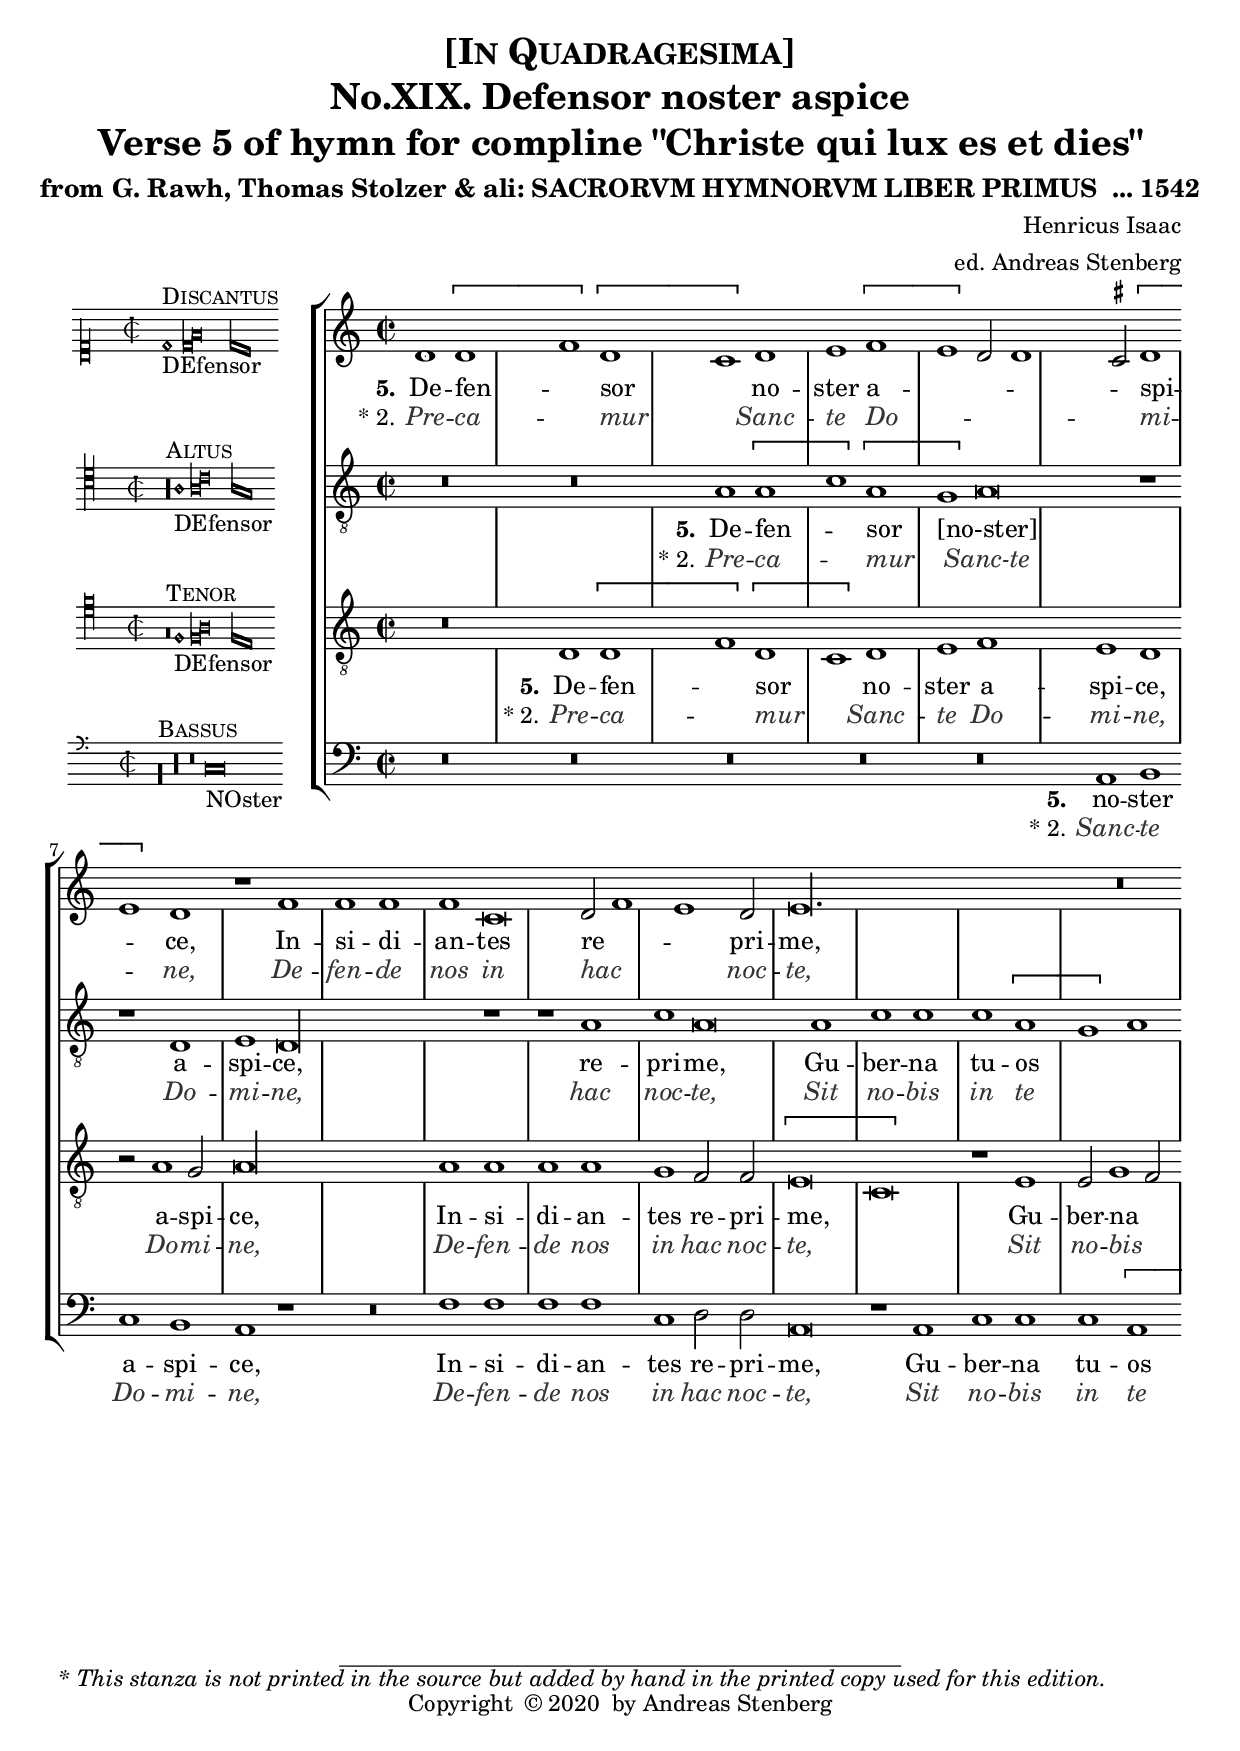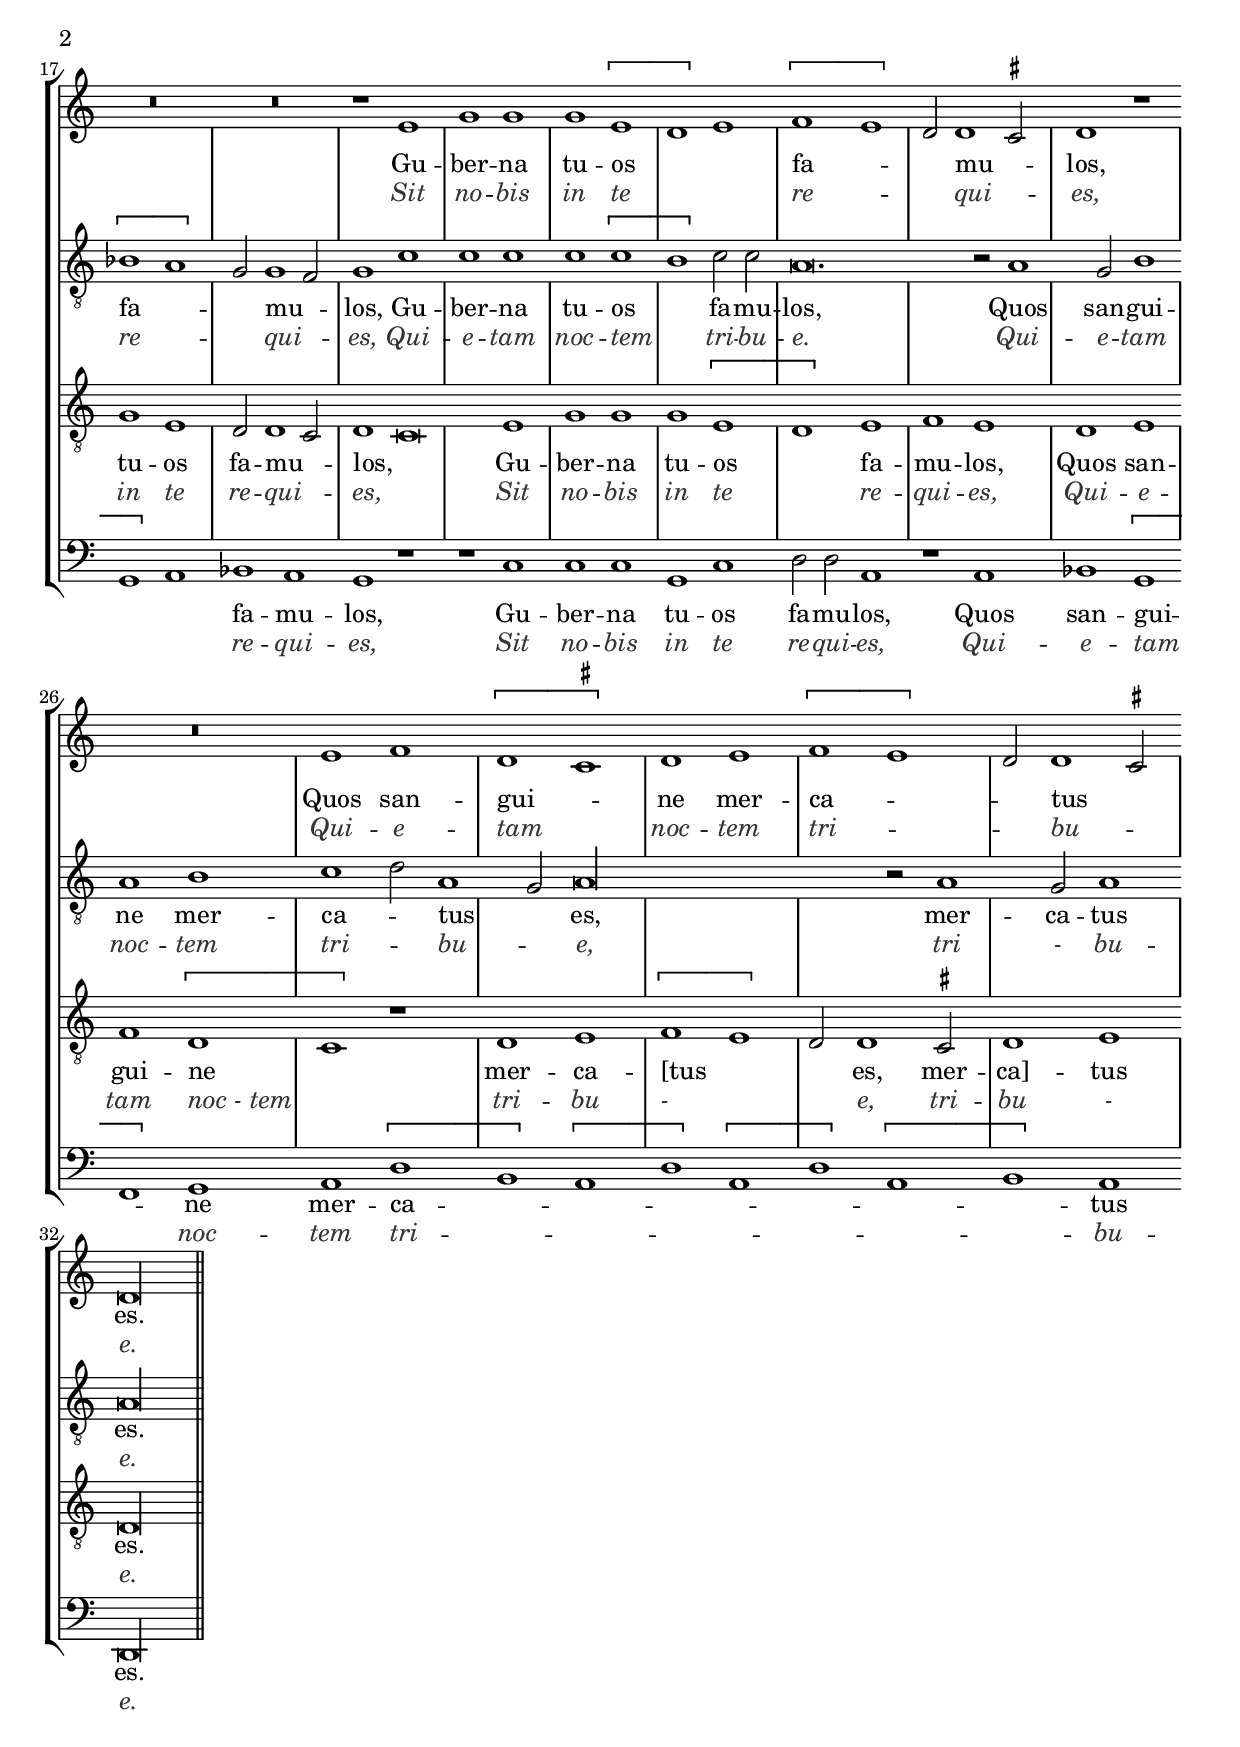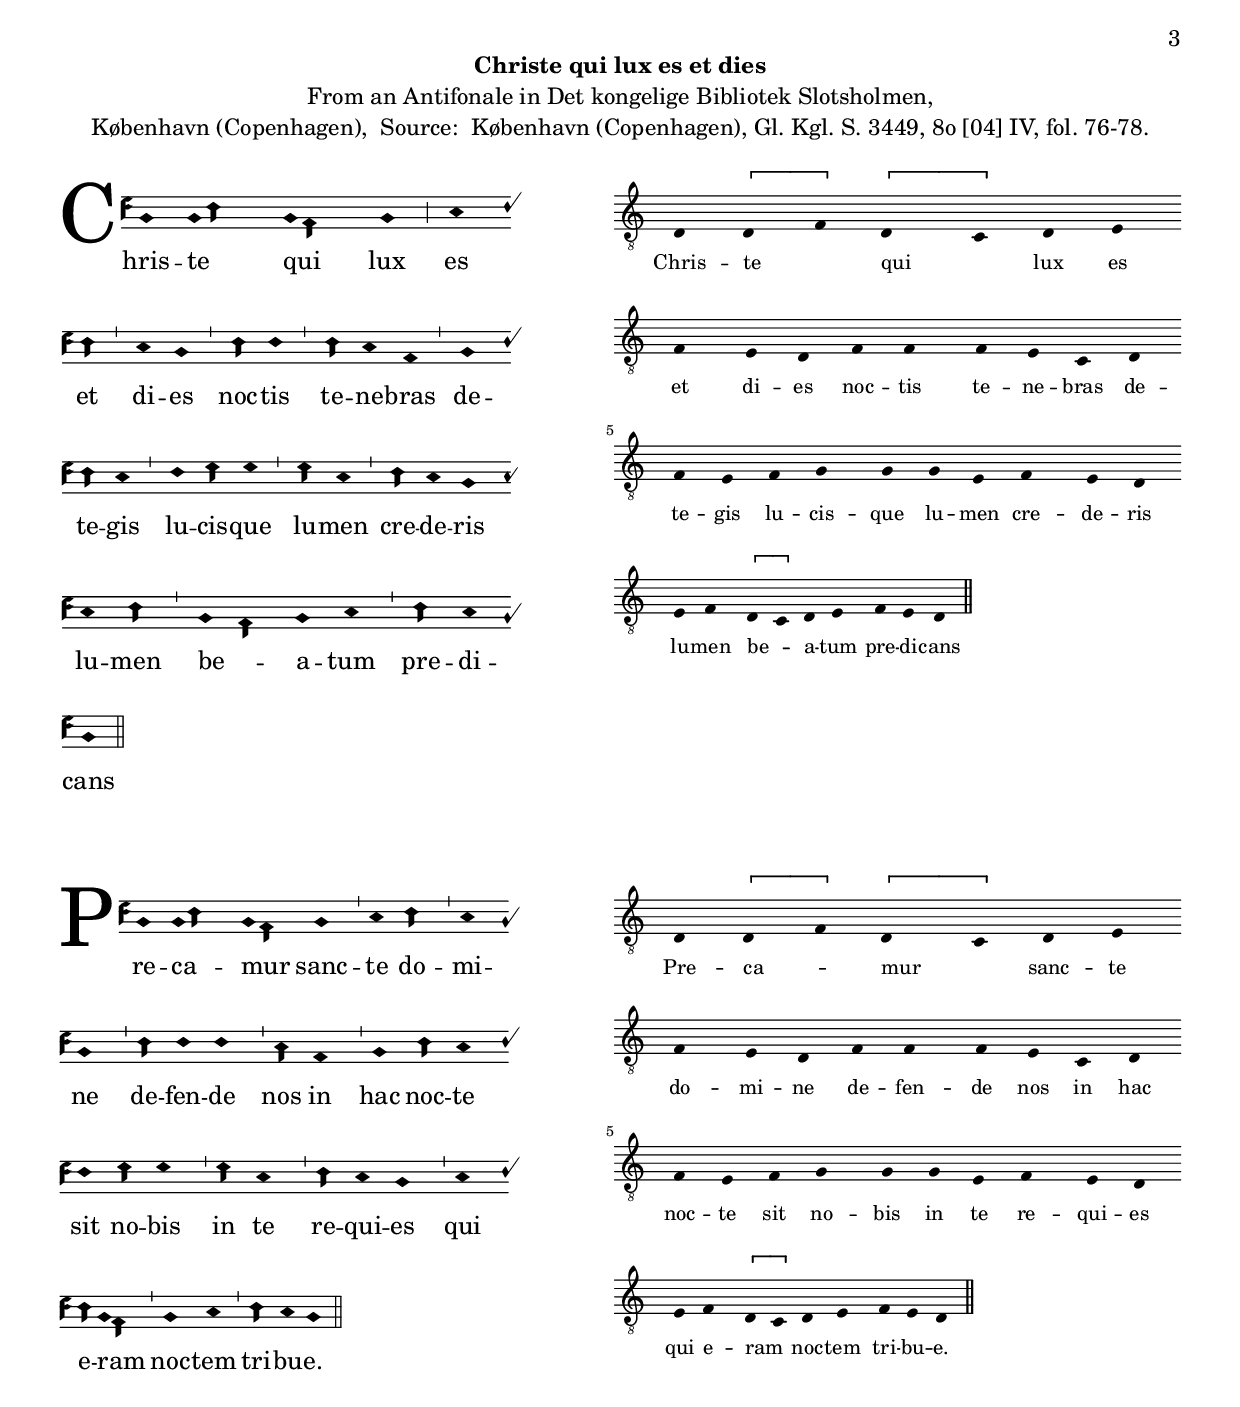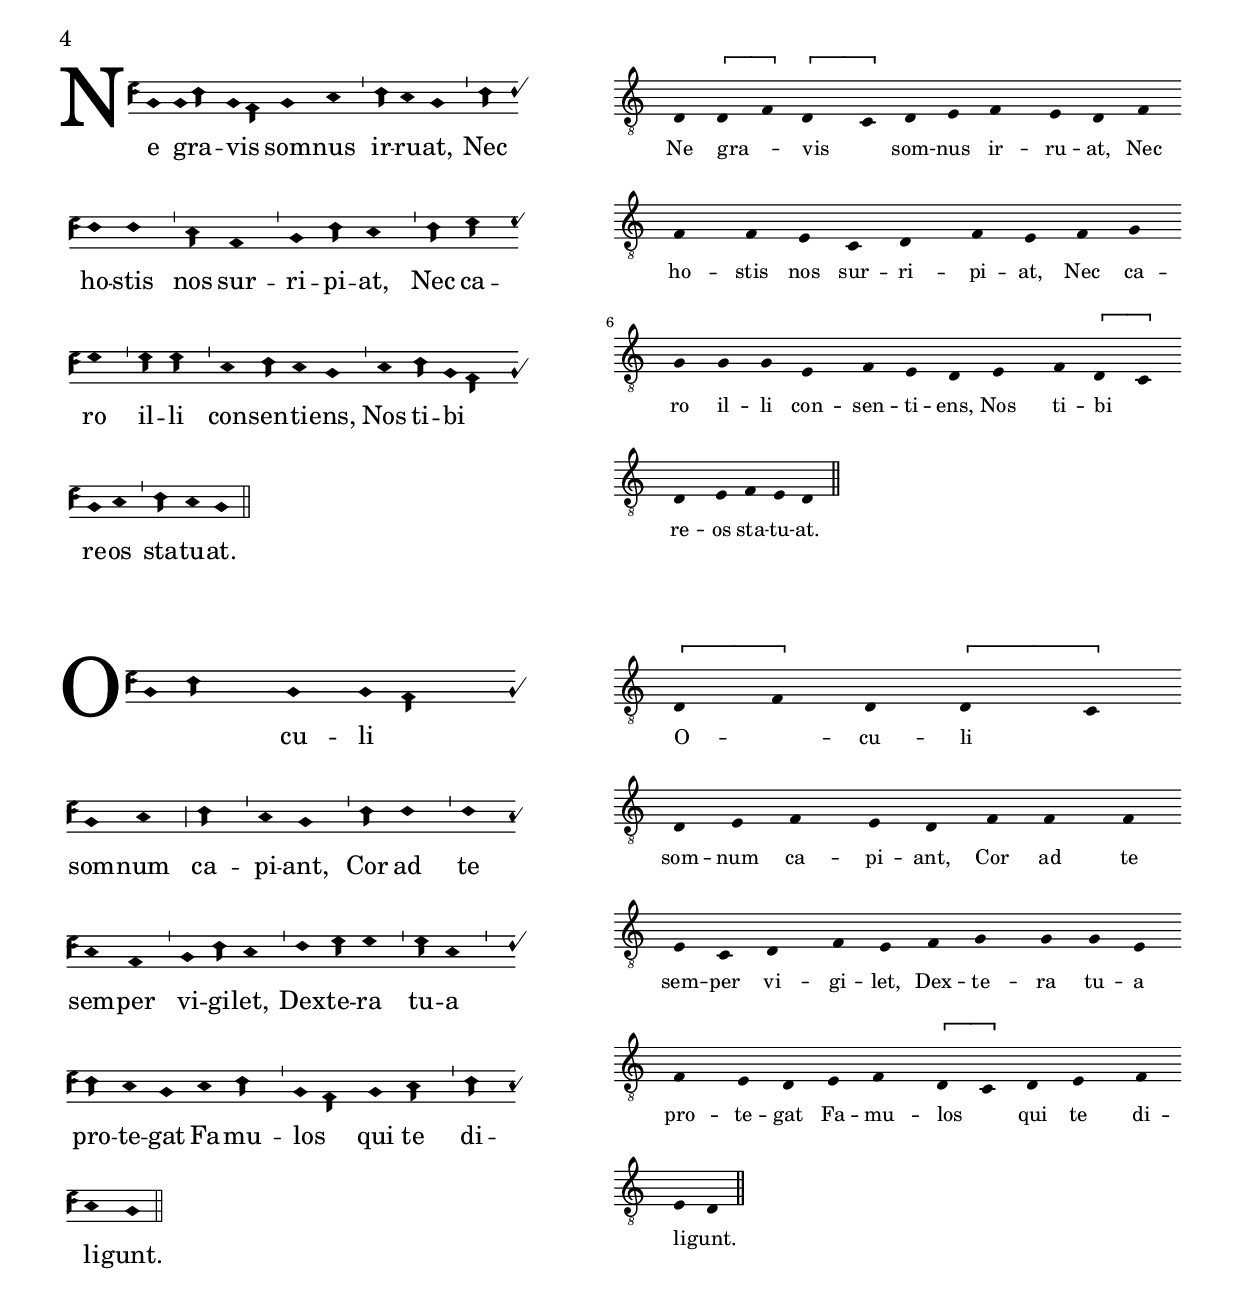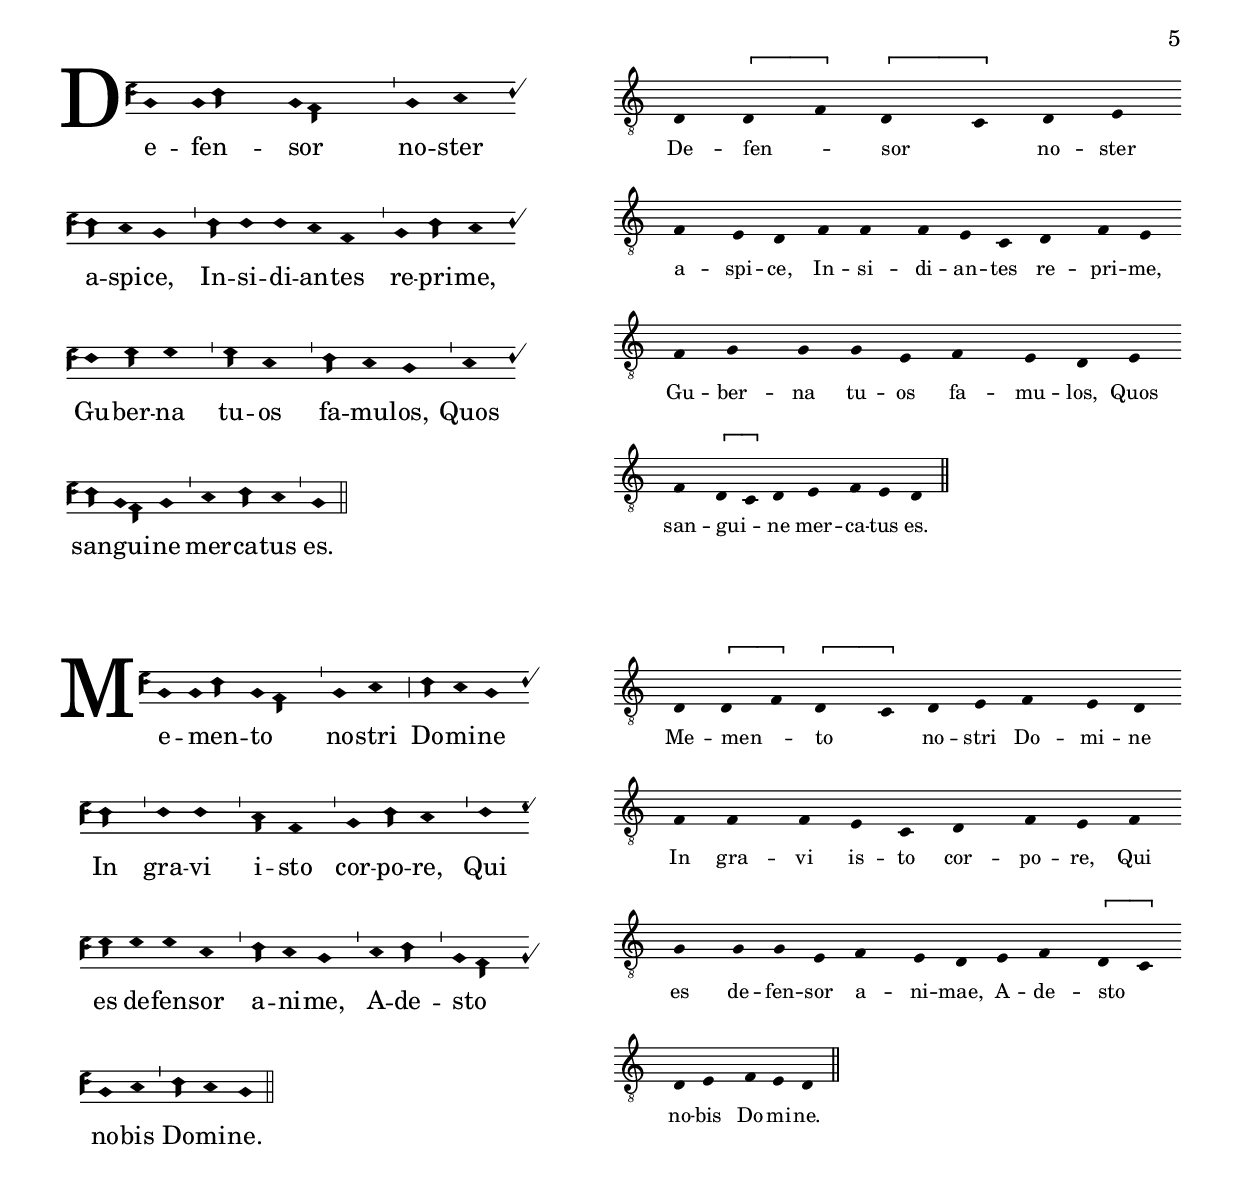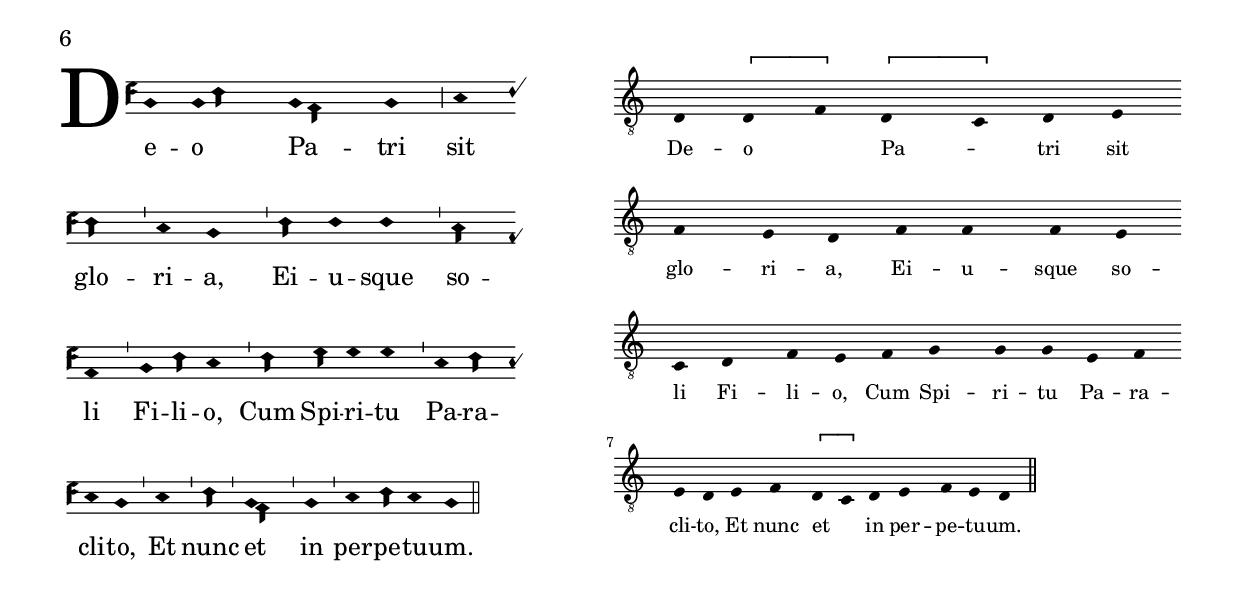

%%%%%%%%%%%%%%%%%%%%%%%%%%%%%%%%%%%%%%%%%%%%%%%%%%%%%%%%%%%%%%%%%%%
% This is a template based on the usual four part choir templater %
% where the voices have common lyrics at the the start but split  %
% to separate lyrics after a while.				  %
% This template is modyfied by AS from the one in the lilypond    %
% documentation.						  %
% This template is to be used for instance for fairly simple      %
% settings where the stanzas are set homophonicaly but twhere the %
% Chorus contains polyphony that require separate underlay for    %
% the different voices.						  %
%%%%%%%%%%%%%%%%%%%%%%%%%%%%%%%%%%%%%%%%%%%%%%%%%%%%%%%%%%%%%%%%%%%
\version "2.18.0"
\include "deutsch.ly"
#(append! supported-clefs '(("mensural-f3" . ("clefs.mensural.f" 0 0))))
#(append! supported-clefs '(("mensural-f1" . ("clefs.mensural.f" 4 0))))
#(append! supported-clefs '(("mensural-f2" . ("clefs.mensural.f" -2 0))))
#(append! supported-clefs '(("petrucci-g3" . ("clefs.petrucci.g" 0 1))))
#(append! supported-clefs '(("petrucci-c5" . ("clefs.petrucci.g" 5 5))))
ficta = \once \set suggestAccidentals =##t

\header {
  title = \markup {
    \center-column {
      \smallCaps "[In Quadragesima]"
      "No.XIX. Defensor noster aspice"
      "Verse 5 of hymn for compline \"Christe qui lux es et dies\""
      \vspace #0.5
    }
  }
  subtitle = "from G. Rawh, Thomas Stolzer & ali: SACRORVM HYMNORVM LIBER PRIMUS  ... 1542"
  composer = "Henricus Isaac"
  arranger = "ed. Andreas Stenberg"
  poet = ""
  meter =""
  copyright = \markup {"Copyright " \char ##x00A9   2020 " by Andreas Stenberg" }
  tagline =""
}
global = {
  \key c \major
}

sopMusic = \relative c' {

  \set Score.tempoHideNote = ##t
  \tempo 1 = 86
  \time 2/2
  \set Timing.measureLength = #(ly:make-moment 4/2)
  \override Staff.BarLine.transparent = ##t
  \footnote "" #'(0.0 . 0.0) \markup { \italic "* This stanza is not printed in the source but added by hand in the printed copy used for this edition." } 
 d1 \[d1(
 f1)\] \[d1(
 c1)\] d1
 e1 \[f1(
 e1\] d2 d1
   \ficta cis2) \[d1(
 e1)\] d1
 r1 f1
 f1 f1
 f1 c\breve
    d2( f1
    e1) d2
 e\longa.
 R\breve*3
 r1 e1			%% end of first  line in orig.
 g1 g1
 g1 \[e1(
 d1\] e1)
 \[f1( e1\]
 d2) d1( \ficta cis2)
 d1  r1
 R\breve
 e1 f1
 \[d1( \ficta cis1)\]
 d1 e1
 \[f1( e1\]
 d2) d1( \ficta cis2)
 \cadenzaOn
 d\longa
 \revert Staff.BarLine.transparent
  \bar "||"
  \cadenzaOff
}
sopWords = \lyricmode {
  \set stanza = "5."
De -- fen -- sor no -- ster a -- spi -- ce,
In -- si -- di -- an -- tes re -- pri -- me,
Gu -- ber -- na tu -- os fa -- mu -- los,
Quos san -- gui -- ne mer -- ca -- tus es.
}
sopWordsII = \lyricmode {
  \set stanza = "* 2." Pre -- ca -- mur Sanc -- te Do -- mi -- ne,
De -- fen -- de nos in hac noc -- te,
Sit no -- bis in te re -- qui -- es,
Qui -- e -- tam noc -- tem tri -- bu -- e.

}
altoMusic = \relative c' {
  \clef "G_8"
  \override Staff.BarLine.transparent = ##t
  R\breve*2
  a1 \[a1(
  c1)\] \[a1(
  g1)\] a\breve
        r1
  r1 d,1
  e1 d\longa
     r1
  r1 a'1
  c1 a\breve
     a1
  c1 c1
  c1 \[a1(
  g1\] a1)
  \[b1( a1\]
  g2) g1( f2)
  g1			%% end of first line in orig.
  c1
  c1 c1
  c1 \[c1(
  h1)\] c2 c2
  a\breve.
     r2 a1
     g2 h1
  a1 h1
  c1( d2) a1(
     g2) a\longa
     r2 a1
     g2 a1
  a\longa
  \revert Staff.BarLine.transparent
}
altoWords = \lyricmode {
  \set stanza = "5."
De -- fen -- sor [no-ster] a -- spi -- ce,
%{ In -- si -- di -- an -- tes %} re -- pri -- me,
Gu -- ber -- na tu -- os fa -- mu -- los,
Gu -- ber -- na tu -- os fa -- mu -- los,
Quos san -- gui -- ne mer -- ca -- tus es,
mer -- ca -- tus es.
}
altoWordsII = \lyricmode {
  \set stanza = "* 2." Pre -- ca -- mur Sanc-te Do -- mi -- ne,
hac noc -- te,
Sit no -- bis in te re -- qui -- es,
Qui -- e -- tam noc -- tem tri -- bu -- e.
Qui -- e -- tam noc -- tem tri -- bu -- e,
tri - bu -- e.
}
tenorMusic = \relative c {
  \clef "G_8"
  \override Staff.BarLine.transparent = ##t
   R\breve
   d1 \[d1(
   f1)\] \[d1(
   c1)\] d1
   e1 f1
   e1 d1
   r2 a'1 g2
   a\longa
   a1 a1
   a1 a1
   g1 f2 f2
   \[e\breve(
   c\breve)\]
   r1 e1		%% end of first line in orig.
   e2 g1( f2)
   g1 e1
   d2 d1( c2)
   d1( c\breve)
       e1
   g1 g1
   g1 \[e1(
   d1)\] e1
   f1 e1
   d1 e1
   f1 \[d1(
   c1)\] r1
   d1 e1
   \[f1( e1\]
   d2) d1 \ficta cis2
   d1 e1
   d\longa
 \revert Staff.BarLine.transparent
}
tenorWords = \lyricmode {
  \set stanza = "5."
De -- fen -- sor no -- ster a -- spi -- ce,
a -- spi -- ce,
In -- si -- di -- an -- tes re -- pri -- me,
Gu -- ber -- na tu -- os fa -- mu -- los,
Gu -- ber -- na tu -- os fa -- mu -- los,
Quos san -- gui -- ne mer -- ca -- [tus es,
mer -- ca] -- tus es.
}
tenorWordsII = \lyricmode {
  \set stanza = "* 2."   Pre -- ca -- mur Sanc -- te Do -- mi -- ne,
  Do -- mi -- ne,
De -- fen -- de nos in hac noc -- te,
Sit no -- bis in te re -- qui -- es,
Sit no -- bis in te re -- qui -- es,
Qui -- e -- tam "noc - tem" tri -- bu - e,
tri -- bu - e.

}
bassMusic = \relative c {
  \override Staff.BarLine.transparent = ##t
  R\breve*5
  a1 h1
  c1 h1
  a1 r1
  R\breve
  f'1 f1
  f1 f1
  c1 d2 d2
  a\breve
  r1 a1
  c1 c1
  c1 \[a1(
  g1\] a1)
  b1			%% end of first line in orig.
  a1
  g1 r1
  r1 c1
  c1 c1
  g1 c1
  d2 d2 a1
  r1 a1
  b1 \[g1(
  f1)\] g1
  a1 \[d1(
  h1\]
  \[a1
  d1\] \[a1
  d1\] \[a1
  h1)\] a1
  d,\longa
  \revert Staff.BarLine.transparent
}
bassWords = \lyricmode {
%De -- fen -- sor
  \set stanza = "5."
no -- ster a -- spi -- ce,
In -- si -- di -- an -- tes re -- pri -- me,
Gu -- ber -- na tu -- os fa -- mu -- los,
Gu -- ber -- na tu -- os fa -- mu -- los,
Quos san -- gui -- ne mer -- ca -- tus es.
}
bassWordsII = \lyricmode {
 \set stanza = "* 2."   Sanc -- te Do -- mi -- ne,
De -- fen -- de nos in hac noc -- te,
Sit no -- bis in te re -- qui -- es,
Sit no -- bis in te re -- qui -- es,
Qui -- e -- tam noc -- tem tri -- bu -- e.
}
incipitDiscantus = \markup {
  \score {
    {
      %      \set Staff.instrumentName = #"Tenor "
      \override NoteHead.style = #'neomensural
      \override Rest.style = #'neomensural
      \override Staff.TimeSignature.style = #'mensural
      \cadenzaOn
      \clef "petrucci-c1"
      \key c \major
      \time 2/2

      d'1 ^\markup { \smallCaps"Discantus"} _"DEfensor"
      \[d'1 f'1\]
      \override NoteHead.ligature-flexa = ##t
       \[d'1 c'1\]
    }
    \layout {
      \context {
        \Voice
        \remove "Ligature_bracket_engraver"
        \consists "Mensural_ligature_engraver"
      }
      line-width = 4.5\cm
    }
  }
}


incipitAltus = \markup {
  \score {
    {
      %      \set Staff.instrumentName = #"Tenor "
      \override NoteHead.style = #'neomensural
      \override Rest.style = #'neomensural
      \override Staff.TimeSignature.style = #'mensural
      \cadenzaOn
      \clef "petrucci-c4"
      \key c \major
      \time 2/2
      r\longa^\markup \smallCaps"Altus"
      a1_"DEfensor"
      \[a1 c'1\]
      \override NoteHead.ligature-flexa = ##t
      \[a1 g1\]
    }
    \layout {
      \context {
        \Voice
        \remove "Ligature_bracket_engraver"
        \consists "Mensural_ligature_engraver"
      }
      line-width = 4.5\cm
    }
  }
}


incipitTenor = \markup {
  \score {
    {
      %      \set Staff.instrumentName = #"Tenor "
      \override NoteHead.style = #'neomensural
      \override Rest.style = #'neomensural
      \override Staff.TimeSignature.style = #'mensural
      \cadenzaOn
      \clef "petrucci-c5"
      \key c \major
      \time 2/2
      d\breve \rest ^\markup \smallCaps"Tenor"
      d1_"DEfensor"
      \[d1 f1\]
      \override NoteHead.ligature-flexa = ##t
      \[d1 c1\]
    }
    \layout {
      \context {
        \Voice
        \remove "Ligature_bracket_engraver"
        \consists "Mensural_ligature_engraver"
      }
      line-width = 5.0\cm
    }
  }
}
#(append! supported-clefs '(("mensural-f3" . ("clefs.mensural.f" 0 0))))

incipitBassus = \markup {
  \score {
    {
      %      \set Staff.instrumentName = #"Tenor "
      \override NoteHead.style = #'neomensural
      \override Rest.style = #'neomensural
      \override Staff.TimeSignature.style = #'mensural
      \cadenzaOn
      \clef "mensural-f1"
      \key c \major
      \time 2/2
      g,\longa \rest^\markup \smallCaps"Bassus"
      h,\longa \rest
      h,\breve \rest
      a,\breve _"NOster"

    }
    \layout {
      \context {
        \Voice
        \remove "Ligature_bracket_engraver"
        \consists "Mensural_ligature_engraver"
      }
      line-width = 4.5\cm
    }
  }
}


\score {
  <<
    \new StaffGroup \with {
      \override VerticalAxisGroup.staff-staff-spacing = #'((basic-distance . 12))
    } <<
      \new Staff = treble <<
        \set Staff.instrumentName = \incipitDiscantus
        \new Voice = "sopranos" {
          \set  Staff.midiInstrument ="choir aahs"
          %	\voiceOne
          << \global \sopMusic >>
        }
      >>
      \new Lyrics = sopranos { s1 }
      \new AltLyrics = sopranosII { s1}
      \new Staff = "medius" <<
        \set Staff.instrumentName = \incipitAltus

        \new Voice = "altos" {
          %	\voiceTwo
          \set  Staff.midiInstrument ="choir aahs"
          << \global \altoMusic >>
        }
      >>

      \new Lyrics = "altos" { s1 }
      \new AltLyrics = "altosII" { s1 }
      
      \new Staff = tenors <<
        \set Staff.instrumentName = \incipitTenor

        \clef "treble"
        \new Voice = "tenors" {
          \set  Staff.midiInstrument ="choir aahs"
          %	\voiceOne
          << \global \tenorMusic >>
        }
      >>
      \new Lyrics = "tenors" { s1 }
      \new AltLyrics = "tenorsII" { s1 }

      \new Staff ="basses" {
        \set Staff.instrumentName = \incipitBassus

        \new Voice = "basses" {
          \set  Staff.midiInstrument ="choir aahs"
          \clef "bass"
          %	\voiceTwo
          << \global \bassMusic >>
        }
      }
    >>
    \new Lyrics = basses { s1 }
    \new AltLyrics = bassesII { s1 }

    \context Lyrics = sopranos \lyricsto sopranos \sopWords
    \context AltLyrics = sopranosII \lyricsto sopranos \sopWordsII
    \context Lyrics = altos \lyricsto altos \altoWords
    \context AltLyrics = altosII \lyricsto altos \altoWordsII
    \context Lyrics = tenors \lyricsto tenors \tenorWords
    \context AltLyrics = tenorsII \lyricsto tenors \tenorWordsII
    \context Lyrics = basses \lyricsto basses \bassWords
    \context AltLyrics = bassesII \lyricsto basses \bassWordsII
  >>
  \layout {
      \context {
    \Lyrics
    \name AltLyrics
    \alias Lyrics
    \override StanzaNumber.font-series = #'medium
    \override LyricText.font-shape = #'italic
    \override LyricText.color = #(x11-color 'grey20)
  }
  \context {
    \StaffGroup
    \accepts AltLyrics
  }

    \context {
      \Score
      % no bars in staves
      %      \override BarLine.transparent = ##t

    }
    % the next three instructions keep the lyrics between the bar lines
    \context {
      \Lyrics
      \consists "Bar_engraver"
      \override BarLine.transparent = ##t
    }
    \context {
      \StaffGroup
      \consists "Separating_line_group_engraver"
    }
    \context {
      \Voice
      % no slurs
      \override Slur.transparent = ##t
      % Comment in the below "\remove" command to allow line
      % breaking also at those barlines where a note overlaps
      % into the next bar.  The command is commented out in this
      % short example score, but especially for large scores, you
      % will typically yield better line breaking and thus improve
      % overall spacing if you comment in the following command.
      %\remove "Forbid_line_break_engraver"
    }
    indent = 4.5\cm
  }

}
\score {
  <<
    \new StaffGroup <<
      \new Staff = treble <<
        \set Staff.instrumentName = \incipitDiscantus
        \new Voice = "sopranos" {
          \set  Staff.midiInstrument ="choir aahs"
          %	\voiceOne
          << \global \sopMusic >>
        }
      >>
      \new Lyrics = sopranos { s1 }

      \new Staff = "medius" <<
        \set Staff.instrumentName = \incipitAltus

        \new Voice = "altos" {
          %	\voiceTwo
          \set  Staff.midiInstrument ="choir aahs"
          << \global \altoMusic >>
        }
      >>

      \new Lyrics = "altos" { s1 }
      \new Staff = tenors <<
        \set Staff.instrumentName = \incipitTenor

        \clef "treble"
        \new Voice = "tenors" {
          \set  Staff.midiInstrument ="choir aahs"
          %	\voiceOne
          << \global \tenorMusic >>
        }
      >>
      \new Lyrics = "tenors" { s1 }

      \new Staff ="basses" {
        \set Staff.instrumentName = \incipitBassus

        \new Voice = "basses" {
          \set  Staff.midiInstrument ="choir aahs"
          \clef "G_8"
          %	\voiceTwo
          << \global \bassMusic >>
        }
      }
    >>
    \new Lyrics = basses { s1 }

    \context Lyrics = sopranos \lyricsto sopranos \sopWords
    \context Lyrics = altos \lyricsto altos \altoWords
    \context Lyrics = tenors \lyricsto tenors \tenorWords
    \context Lyrics = basses \lyricsto basses \bassWords
  >>
  \midi {}
}

\pageBreak
virga =
\once \override NoteHead.style = #'hufnagel.virga

lpes =
\once \override NoteHead.style = #'hufnagel.lpes

virgaL = \tweak extra-offset #'(-3.5 . 0)   \once \override NoteHead.style = #'hufnagel.virga


virgula = {
  \once \override BreathingSign.text = #(make-musicglyph-markup "scripts.rcomma")
  \once \override BreathingSign.font-size = #-2

  % Workaround: add padding.  Correct fix would be spacing engine handle this.
  \once \override BreathingSign.minimum-X-extent = #'(-0.8.0 . 0.0)
  \once \override BreathingSign.minimum-Y-extent = #'(-2.5 . 2.5)

  \breathe
}
caesura = {
  \once \override BreathingSign.text = #(make-musicglyph-markup "scripts.rvarcomma")
  \once \override BreathingSign.font-size = #-2

  % Workaround: add padding.  Correct fix would be spacing engine handle this.
  \once \override BreathingSign.minimum-X-extent = #'(-0.8.0 . 0.0)
  \once \override BreathingSign.minimum-Y-extent = #'(-2.5 . 2.5)

  \breathe
}
divisioMinima = {
  \once \override BreathingSign.stencil = #ly:breathing-sign::divisio-minima

  % Workaround: add padding.  Correct fix would be spacing engine handle this.
  \once \override BreathingSign.minimum-X-extent = #'(-0.8.0 . 0.0)
  \once \override BreathingSign.minimum-Y-extent = #'(-2.5 . 2.5)

  \breathe
}
divisioMaior = {
  \once \override BreathingSign.stencil = #ly:breathing-sign::divisio-maior
  \once \override BreathingSign.Y-offset = #0

  % Workaround: add padding.  Correct fix would be spacing engine handle this.
  \once \override BreathingSign.minimum-X-extent = #'(-0.8.0 . 0.0)
  \once \override BreathingSign.minimum-Y-extent = #'(-2.5 . 2.5)

  \breathe
}
divisioMaxima = {
  \once \override BreathingSign.stencil = #ly:breathing-sign::divisio-maxima
  \once \override BreathingSign.Y-offset = #0

  % Workaround: add padding.  Correct fix would be spacing engine handle this.
  \once \override BreathingSign.minimum-X-extent = #'(-0.8.0 . 0.0)
  \once \override BreathingSign.minimum-Y-extent = #'(-2.5 . 2.5)

  \breathe
}
finalis = {
  \once \override BreathingSign.stencil = #ly:breathing-sign::finalis
  \once \override BreathingSign.Y-offset = #0

  % Workaround: add padding.  Correct fix would be spacing engine handle this.
  \once \override BreathingSign.minimum-X-extent = #'(-0.8.0 . 0.0)
  \once \override BreathingSign.minimum-Y-extent = #'(-2.5 . 2.5)

  \breathe
}




Christe_qui =  {
  d d\melisma \virga \tweak extra-offset #'(-2.8 . 0) f\melismaEnd
  d\melisma \virga \tweak extra-offset #'(-2.8 . 0) c\melismaEnd
  d \divisioMaior
  e
  \break \bar ""

  \virga f \divisioMinima
  e d \divisioMinima
  \virga f f \divisioMinima
  \virga f e c \divisioMinima
  d
  \break \bar ""

  \virga f e \divisioMinima
  f \virga g g \divisioMinima
  \virga g e \divisioMinima
  \virga f e d
  \break \bar ""

  e \virga \virga f \divisioMinima
  d\melisma \virga \tweak extra-offset #'(-0.8 . 0) c\melismaEnd d e \divisioMinima
  \virga f e d
  \finalis
}

Christe_qui_lyr = \lyricmode {
  hris -- te qui lux es et di -- es
  noc -- tis te -- ne -- bras de -- te -- gis
  lu -- cis -- que lu -- men cre -- de -- ris
  lu -- men be -- a -- tum pre -- di -- cans
}

Christe = \relative c {
  %  \time 1/4
  \clef "G_8"
  %  \override Lyrics.LyricText.X-extent  = #'(0 . 3)
  d4 \[d\melisma f\melismaEnd\]
  \[d\melisma c\melismaEnd\]
  d
  e
  \break \bar ""

  f
  e d
  f f
  f e c
  d
  \break \bar ""

  f e
  f g g
  g e
  f e d
  \break \bar ""

  e f \[d\melisma c\melismaEnd \] d e
  f e d

  \once \revert Staff.BarLine.transparent \bar "||"
}

Christe_Lyr = \lyricmode {
   Chris -- te qui lux es et di -- es
  noc -- tis te -- ne -- bras de -- te -- gis
  lu -- cis -- que lu -- men cre -- de -- ris
  lu -- men be -- a -- tum pre -- di -- cans

}

\markup {
  \column {
    \fill-line { \bold "Christe qui lux es et dies" }
    \fill-line {      "From an Antifonale in Det kongelige Bibliotek Slotsholmen," }
    \fill-line {  "København (Copenhagen), 
Source: 
København (Copenhagen), Gl. Kgl. S. 3449, 8o [04] IV, fol. 76-78." }
    \vspace #'1.0
    \fill-line {
      \column {
        \line {

          \score {
            <<
              \new VaticanaStaff = "upperStaff" <<
                \set Staff.instrumentName = \markup \fontsize #'11  "C"
                \set Staff.midiInstrument = "choir aahs"
                \context VaticanaVoice = "cantus" <<
                  \transpose c c {
                    %      \override Staff.StaffSymbol.line-count = #5
                    \startStaff
                    \override Staff.KeySignature.glyph-name-alist =
                    #alteration-hufnagel-glyph-name-alist
                    \override Staff.Accidental.glyph-name-alist =
                    #alteration-hufnagel-glyph-name-alist
                    \override Staff.Custos.style = #'hufnagel
                    \override NoteHead.style = #'hufnagel.punctum
                    \clef "hufnagel-fa2"
                    %\set Staff.clefPosition = #2
                    % \set Staff.middleCPosition = #2
                    %  \set Staff.middleCClefPosition = #-4        d e \virgula \once \override NoteHead.style = #'hufnagel.virga
                    \Christe_qui
                  }
                >>
                \new Lyrics = "One" \lyricsto "cantus" {
                  \Christe_qui_lyr
                }

              >>

            >>
            \layout {
              indent = 10.0
              line-width = 76
              ragged-last = ##t
              \context {
                \Score
                timing = ##f
              }
              \context {
                \VaticanaStaff
                \revert  BarLine.transparent
                \override StaffSymbol.thickness = #1.0
                \override KeySignature.glyph-name-alist =
                #alteration-vaticana-glyph-name-alist
                \override Custos.neutral-position = #4
              }
            }
              \midi {
                \tempo 4 = 140
              }
          }
        }
        \vspace #'2.6

      }

      \column {

        \score {
          \new Staff <<
            \new Voice = "chant" \Christe
            \new Lyrics = "one" \lyricsto "chant" \Christe_Lyr
          >>
          \layout {
            indent = #0.0
            line-width = 96
            ragged-last = ##t
            #(layout-set-staff-size 16)

            \context {
              \Staff
              \remove "Time_signature_engraver"
              %      \override BarLine.X-extent = #'(-1 . 1)
              \hide Stem
              \hide Beam
              \hide BarLine
              \hide TupletNumber
            }
          }
        }

      }
    }
  }
}

praecamur_sancte = {
  d d\melisma \virga \tweak extra-offset #'(-1.8 . 0) f\melismaEnd
  d\melisma \virga \tweak extra-offset #'(-1.8 . 0) c\melismaEnd
  d \divisioMinima
  e\virga f \divisioMinima
  e
  \break \bar ""

  d \divisioMinima
  \virga f f f \divisioMinima
  \virga e c \divisioMinima
  d\virga f e
  \break \bar ""

  f \virga g g \divisioMinima
  \virga g e \divisioMinima
  \virga f e d \divisioMinima e
  \break \bar ""

  \virga f  d\melisma \virga \tweak extra-offset #'(-0.8 . 0) c\melismaEnd \divisioMinima
  d e \divisioMinima
  \virga f e d
  \finalis
}

praecamur_sancte_Lyr = \lyricmode {
  re  -- ca -- mur sanc -- te do -- mi -- ne
  de -- fen -- de nos in hac noc -- te
  sit no -- bis in te re -- qui -- es
  qui e -- ram noc -- tem tri -- bu -- e.
}

praecamur = \relative c {
  %  \time 1/4
  \clef "G_8"
  %  \override Lyrics.LyricText.X-extent  = #'(0 . 3)
  d4 \[d\melisma f\melismaEnd\]
  \[d\melisma c\melismaEnd\]
  d
  e
  \break \bar ""

  f
  e d
  f f
  f e c
  d
  \break \bar ""

  f e
  f g g
  g e
  f e d
  \break \bar ""

  e f \[d\melisma c\melismaEnd \] d e
  f e d

  \once \revert Staff.BarLine.transparent \bar "||"
}

praecamur_lyr = \lyricmode {
  Pre  -- ca -- mur sanc -- te do -- mi -- ne
  de -- fen -- de nos in hac noc -- te
  sit no -- bis in te re -- qui -- es
  qui e -- ram noc -- tem tri -- bu -- e.
}
\markup {
  \column {
%    \vspace #'1.0
    \fill-line {
      \column {
        \line {

          \score {
            <<
              \new VaticanaStaff = "upperStaff" <<
                \set Staff.instrumentName = \markup \fontsize #'11  "P"
                \set Staff.midiInstrument = "choir aahs"
                \context VaticanaVoice = "cantus" <<
                  \transpose c c {
                    %      \override Staff.StaffSymbol.line-count = #5
                    \startStaff
                    \override Staff.KeySignature.glyph-name-alist =
                    #alteration-hufnagel-glyph-name-alist
                    \override Staff.Accidental.glyph-name-alist =
                    #alteration-hufnagel-glyph-name-alist
                    \override Staff.Custos.style = #'hufnagel
                    \override NoteHead.style = #'hufnagel.punctum
                    \clef "hufnagel-fa2"
                    %\set Staff.clefPosition = #2
                    % \set Staff.middleCPosition = #2
                    %  \set Staff.middleCClefPosition = #-4        d e \virgula \once \override NoteHead.style = #'hufnagel.virga
                    \praecamur_sancte
                  }
                >>
                \new Lyrics = "One" \lyricsto "cantus" {
                  \praecamur_sancte_Lyr
                }

              >>

            >>
            \layout {
              indent = 10.0
              line-width = 76
              ragged-last = ##t
              \context {
                \Score
                timing = ##f
              }
              \context {
                \VaticanaStaff
                \revert  BarLine.transparent
                \override StaffSymbol.thickness = #1.0
                \override KeySignature.glyph-name-alist =
                #alteration-vaticana-glyph-name-alist
                \override Custos.neutral-position = #4
              }
            }
            %  \midi {
            %    \tempo 4 = 140
            %  }
          }
        }
        \vspace #'2.6

      }

      \column {

        \score {
          \new Staff <<
            \new Voice = "chant" \praecamur
            \new Lyrics = "one" \lyricsto "chant" \praecamur_lyr
          >>
          \layout {
            indent = #0.0
            line-width = 96
            ragged-last = ##t
            #(layout-set-staff-size 16)

            \context {
              \Staff
              \remove "Time_signature_engraver"
              %      \override BarLine.X-extent = #'(-1 . 1)
              \hide Stem
              \hide Beam
              \hide BarLine
              \hide TupletNumber
            }
          }
        }

      }
    }
  }
}

Ne_gravis_somnus = {
  d d\melisma \virga \tweak extra-offset #'(-0.8 . 0) f\melismaEnd
  d\melisma \virga \tweak extra-offset #'(-0.8 . 0) c\melismaEnd
  d e \divisioMinima
  \virga f
  e d \divisioMinima
  \virga f   \break \bar ""

  f f \divisioMinima
  \virga e c \divisioMinima
  d
  \virga f e \divisioMinima
  \virga f \virga g \break \bar ""

  g \divisioMinima
  \virga g \virga g \divisioMinima
  e \virga f e d \divisioMinima
  e \virga
  \virga f
  d\melisma \virga \tweak extra-offset #'(-0.8 . 0) c\melismaEnd \break \bar ""

  d e \divisioMinima
  \virga f e d
  \finalis
}
Ne_gravis_somnus_lyr = \lyricmode {
  e gra -- vis som -- nus ir -- ru -- at,
Nec ho -- stis nos sur -- ri -- pi -- at,
Nec ca -- ro il -- li con -- sen -- ti -- ens,
Nos ti -- bi re -- os sta -- tu -- at.

}
Ne_gravis = \relative c {
  \clef "G_8"
  d4 \[d\melisma f\melismaEnd\]
  \[d\melisma c\melismaEnd\]
  d
  e

  f
  e d
  f
  \break \bar ""

  f
  f e c
  d

  f e
  f g   \break \bar ""

  g
  g g e
  f e d
  e f \[d\melisma c\melismaEnd \]   \break \bar ""

  d e
  f e d

  \once \revert Staff.BarLine.transparent \bar "||"
}
Ne_gravis_lyr = \lyricmode {
  Ne gra -- vis som -- nus ir -- ru -- at,
Nec ho -- stis nos sur -- ri -- pi -- at,
Nec ca -- ro il -- li con -- sen -- ti -- ens,
Nos ti -- bi re -- os sta -- tu -- at.
}

\markup {
  \column {
%    \vspace #'1.0
    \fill-line {
      \column {
        \line {

          \score {
            <<
              \new VaticanaStaff = "upperStaff" <<
                \set Staff.instrumentName = \markup \fontsize #'11  "N"
                \set Staff.midiInstrument = "choir aahs"
                \context VaticanaVoice = "cantus" <<
                  \transpose c c {
                    %      \override Staff.StaffSymbol.line-count = #5
                    \startStaff
                    \override Staff.KeySignature.glyph-name-alist =
                    #alteration-hufnagel-glyph-name-alist
                    \override Staff.Accidental.glyph-name-alist =
                    #alteration-hufnagel-glyph-name-alist
                    \override Staff.Custos.style = #'hufnagel
                    \override NoteHead.style = #'hufnagel.punctum
                    \clef "hufnagel-fa2"
                    %\set Staff.clefPosition = #2
                    % \set Staff.middleCPosition = #2
                    %  \set Staff.middleCClefPosition = #-4        d e \virgula \once \override NoteHead.style = #'hufnagel.virga
                    \Ne_gravis_somnus
                  }
                >>
                \new Lyrics = "One" \lyricsto "cantus" {
                  \Ne_gravis_somnus_lyr
                }

              >>

            >>
            \layout {
              indent = 10.0
              line-width = 76
              ragged-last = ##t
              \context {
                \Score
                timing = ##f
              }
              \context {
                \VaticanaStaff
                \revert  BarLine.transparent
                \override StaffSymbol.thickness = #1.0
                \override KeySignature.glyph-name-alist =
                #alteration-vaticana-glyph-name-alist
                \override Custos.neutral-position = #4
              }
            }
            %  \midi {
            %    \tempo 4 = 140
            %  }
          }
        }
        \vspace #'2.6

      }

      \column {

        \score {
          \new Staff <<
            \new Voice = "chant" \Ne_gravis
            \new Lyrics = "one" \lyricsto "chant" \Ne_gravis_lyr
          >>
          \layout {
            indent = #0.0
            line-width = 96
            ragged-last = ##t
            #(layout-set-staff-size 16)

            \context {
              \Staff
              \remove "Time_signature_engraver"
              %      \override BarLine.X-extent = #'(-1 . 1)
              \hide Stem
              \hide Beam
              \hide BarLine
              \hide TupletNumber
            }
          }
        }

      }
    }
  }
}

Oculi_somnum = {
    d\melisma \virga \tweak extra-offset #'(-2.8 . 0)  f\melismaEnd d
  d\melisma \virga \tweak extra-offset #'(-2.8 . 0) c\melismaEnd
  \break \bar ""

  d e \divisioMaior
  \virga f \divisioMinima
  e d \divisioMinima
  \virga f f \divisioMinima
  f
  \break \bar ""

  e c \divisioMinima
  d
  \virga f e \divisioMinima
  f \virga g
  g \divisioMinima
  \virga g e \divisioMinima
  \break \bar ""

  \virga f e d
  e \virga \virga f \divisioMinima
  d\melisma \virga \tweak extra-offset #'(-0.8 . 0) c\melismaEnd d \virga e \divisioMinima
  \virga f
  \break \bar ""

  e d
  \finalis

}
Oculi_somnum_lyr = \lyricmode {
_ -- cu -- li som -- num ca -- pi -- ant,
Cor ad te sem -- per vi -- gi -- let,
Dex -- te -- ra tu -- a pro -- te -- gat
Fa -- mu -- los qui te di -- li -- gunt.
}
Oculi = \relative c {
  %  \time 1/4
  \clef "G_8"
  %  \override Lyrics.LyricText.X-extent  = #'(0 . 3)
   \[d4\melisma f\melismaEnd\] d
  \[d\melisma c\melismaEnd\]
  \break \bar ""

  d
  e
  f
  e d
  f f f
  \break \bar ""

  e c
  d
  f e
  f g g
  g e
  \break \bar ""

  f e d
  e f \[d\melisma c\melismaEnd \] d e
  f
  \break \bar ""

  e d

  \once \revert Staff.BarLine.transparent \bar "||"
}

Oculi_lyr = \lyricmode {
O -- cu -- li som -- num ca -- pi -- ant,
Cor ad te sem -- per vi -- gi -- let,
Dex -- te -- ra tu -- a pro -- te -- gat
Fa -- mu -- los qui te di -- li -- gunt.
}

\markup {
  \column {
%    \vspace #'1.0
    \fill-line {
      \column {
        \line {

          \score {
            <<
              \new VaticanaStaff = "upperStaff" <<
                \set Staff.instrumentName = \markup \fontsize #'11  "O"
                \set Staff.midiInstrument = "choir aahs"
                \context VaticanaVoice = "cantus" <<
                  \transpose c c {
                    %      \override Staff.StaffSymbol.line-count = #5
                    \startStaff
                    \override Staff.KeySignature.glyph-name-alist =
                    #alteration-hufnagel-glyph-name-alist
                    \override Staff.Accidental.glyph-name-alist =
                    #alteration-hufnagel-glyph-name-alist
                    \override Staff.Custos.style = #'hufnagel
                    \override NoteHead.style = #'hufnagel.punctum
                    \clef "hufnagel-fa2"
                    %\set Staff.clefPosition = #2
                    % \set Staff.middleCPosition = #2
                    %  \set Staff.middleCClefPosition = #-4        d e \virgula \once \override NoteHead.style = #'hufnagel.virga
                    \Oculi_somnum
                  }
                >>
                \new Lyrics = "One" \lyricsto "cantus" {
                  \Oculi_somnum_lyr
                }

              >>

            >>
            \layout {
              indent = 10.0
              line-width = 76
              ragged-last = ##t
              \context {
                \Score
                timing = ##f
              }
              \context {
                \VaticanaStaff
                \revert  BarLine.transparent
                \override StaffSymbol.thickness = #1.0
                \override KeySignature.glyph-name-alist =
                #alteration-vaticana-glyph-name-alist
                \override Custos.neutral-position = #4
              }
            }
            %  \midi {
            %    \tempo 4 = 140
            %  }
          }
        }
        \vspace #'2.6

      }

      \column {

        \score {
          \new Staff <<
            \new Voice = "chant" \Oculi
            \new Lyrics = "one" \lyricsto "chant" \Oculi_lyr
          >>
          \layout {
            indent = #0.0
            line-width = 96
            ragged-last = ##t
            #(layout-set-staff-size 16)

            \context {
              \Staff
              \remove "Time_signature_engraver"
              %      \override BarLine.X-extent = #'(-1 . 1)
              \hide Stem
              \hide Beam
              \hide BarLine
              \hide TupletNumber
            }
          }
        }

      }
    }
  }
}

defensor_noster = {
    d d\melisma \virga \tweak extra-offset #'(-2.8 . 0) f\melismaEnd
  d\melisma \virga \tweak extra-offset #'(-2.8 . 0) c\melismaEnd \divisioMinima
  d
  e
  \break \bar ""

  \virga f
  e d \divisioMinima
  \virga f f
  f e c \divisioMinima
  d \virga f e
  \break \bar ""


  f \virga g g \divisioMinima
  \virga g e \divisioMinima
  \virga f e d \divisioMinima e
  \break \bar ""

  \virga f
  d\melisma \virga \tweak extra-offset #'(-0.8 . 0) c\melismaEnd d \divisioMinima e
  \virga f e \divisioMinima d
  \finalis

}
defensor_Noster_lyr = \lyricmode {
e -- fen -- sor no -- ster a -- spi -- ce,
In -- si -- di -- an -- tes re -- pri -- me,
Gu -- ber -- na tu -- os fa -- mu -- los,
Quos san -- gui -- ne mer -- ca -- tus es.
}
defensor = \relative c {
  %  \time 1/4
  \clef "G_8"
  %  \override Lyrics.LyricText.X-extent  = #'(0 . 3)
  d4 \[d\melisma f\melismaEnd\]
  \[d\melisma c\melismaEnd\]
  d
  e
  \break \bar ""

  f
  e d
  f f
  f e c
  d
  f e
  \break \bar ""


  f g g
  g e
  f e d
  e
  \break \bar ""

  f \[d\melisma c\melismaEnd \] d e
  f e d

  \once \revert Staff.BarLine.transparent \bar "||"
}
defensor_lyr = \lyricmode {
De -- fen -- sor no -- ster a -- spi -- ce,
In -- si -- di -- an -- tes re -- pri -- me,
Gu -- ber -- na tu -- os fa -- mu -- los,
Quos san -- gui -- ne mer -- ca -- tus es.
}

\markup {
  \column {
%    \vspace #'1.0
    \fill-line {
      \column {
        \line {

          \score {
            <<
              \new VaticanaStaff = "upperStaff" <<
                \set Staff.instrumentName = \markup \fontsize #'11  "D"
                \set Staff.midiInstrument = "choir aahs"
                \context VaticanaVoice = "cantus" <<
                  \transpose c c {
                    %      \override Staff.StaffSymbol.line-count = #5
                    \startStaff
                    \override Staff.KeySignature.glyph-name-alist =
                    #alteration-hufnagel-glyph-name-alist
                    \override Staff.Accidental.glyph-name-alist =
                    #alteration-hufnagel-glyph-name-alist
                    \override Staff.Custos.style = #'hufnagel
                    \override NoteHead.style = #'hufnagel.punctum
                    \clef "hufnagel-fa2"
                    %\set Staff.clefPosition = #2
                    % \set Staff.middleCPosition = #2
                    %  \set Staff.middleCClefPosition = #-4        d e \virgula \once \override NoteHead.style = #'hufnagel.virga
                    \defensor_noster
                  }
                >>
                \new Lyrics = "One" \lyricsto "cantus" {
                  \defensor_Noster_lyr
                }

              >>

            >>
            \layout {
              indent = 10.0
              line-width = 76
              ragged-last = ##t
              \context {
                \Score
                timing = ##f
              }
              \context {
                \VaticanaStaff
                \revert  BarLine.transparent
                \override StaffSymbol.thickness = #1.0
                \override KeySignature.glyph-name-alist =
                #alteration-vaticana-glyph-name-alist
                \override Custos.neutral-position = #4
              }
            }
            %  \midi {
            %    \tempo 4 = 140
            %  }
          }
        }
        \vspace #'2.6

      }

      \column {

        \score {
          \new Staff <<
            \new Voice = "chant" \defensor
            \new Lyrics = "one" \lyricsto "chant" \defensor_lyr
          >>
          \layout {
            indent = #0.0
            line-width = 96
            ragged-last = ##t
            #(layout-set-staff-size 16)

            \context {
              \Staff
              \remove "Time_signature_engraver"
              %      \override BarLine.X-extent = #'(-1 . 1)
              \hide Stem
              \hide Beam
              \hide BarLine
              \hide TupletNumber
            }
          }
        }

      }
    }
  }
}

memento_nostri = {
    d d\melisma \virga \tweak extra-offset #'(-0.8 . 0) f\melismaEnd
  d\melisma \virga \tweak extra-offset #'(-0.8 . 0) c\melismaEnd
  \divisioMinima
  d e
  \divisioMaior
  \virga f
  e d
  \break \bar ""

  \virga f \divisioMinima
  f  f \divisioMinima \virga e c \divisioMinima
  d \virga f e \divisioMinima
  f
  \break \bar ""

   \virga g
   g g e \divisioMinima
  \virga f e d \divisioMinima
  e \virga \virga f \divisioMinima
  d\melisma \virga \tweak extra-offset #'(-0.8 . 0) c\melismaEnd
  \break \bar ""

   d e \divisioMinima
  \virga f e d
  \finalis

}
memento_nostri_lyr = \lyricmode {
e -- men -- to no -- stri Do -- mi -- ne
In gra -- vi i -- sto cor -- po -- re,
Qui es de -- fen -- sor a -- ni -- me,
A -- de -- sto no -- bis Do -- mi -- ne.
}
memento = \relative c {
  %  \time 1/4
  \clef "G_8"
  %  \override Lyrics.LyricText.X-extent  = #'(0 . 3)
  d4 \[d\melisma f\melismaEnd\]
  \[d\melisma c\melismaEnd\]
  d
  e
  f
  e d
  \break \bar ""

  f f
  f e c
  d
  f e
  f
  \break \bar ""

  g g
  g e
  f e d
  e f \[d\melisma c\melismaEnd \]
  \break \bar ""

   d e
  f e d

  \once \revert Staff.BarLine.transparent \bar "||"
}

memento_lyr = \lyricmode {
Me -- men -- to no -- stri Do -- mi -- ne
In gra -- vi is -- to cor -- po -- re,
Qui es de -- fen -- sor a -- ni -- mae,
A -- de -- sto no -- bis Do -- mi -- ne.
}

\markup {
  \column {
%    \vspace #'1.0
    \fill-line {
      \column {
        \line {

          \score {
            <<
              \new VaticanaStaff = "upperStaff" <<
                \set Staff.instrumentName = \markup \fontsize #'11  "M"
                \set Staff.midiInstrument = "choir aahs"
                \context VaticanaVoice = "cantus" <<
                  \transpose c c {
                    %      \override Staff.StaffSymbol.line-count = #5
                    \startStaff
                    \override Staff.KeySignature.glyph-name-alist =
                    #alteration-hufnagel-glyph-name-alist
                    \override Staff.Accidental.glyph-name-alist =
                    #alteration-hufnagel-glyph-name-alist
                    \override Staff.Custos.style = #'hufnagel
                    \override NoteHead.style = #'hufnagel.punctum
                    \clef "hufnagel-fa2"
                    %\set Staff.clefPosition = #2
                    % \set Staff.middleCPosition = #2
                    %  \set Staff.middleCClefPosition = #-4        d e \virgula \once \override NoteHead.style = #'hufnagel.virga
                    \memento_nostri
                  }
                >>
                \new Lyrics = "One" \lyricsto "cantus" {
                  \memento_nostri_lyr
                }

              >>

            >>
            \layout {
              indent = 10.0
              line-width = 76
              ragged-last = ##t
              \context {
                \Score
                timing = ##f
              }
              \context {
                \VaticanaStaff
                \revert  BarLine.transparent
                \override StaffSymbol.thickness = #1.0
                \override KeySignature.glyph-name-alist =
                #alteration-vaticana-glyph-name-alist
                \override Custos.neutral-position = #4
              }
            }
            %  \midi {
            %    \tempo 4 = 140
            %  }
          }
        }
        \vspace #'2.6

      }

      \column {

        \score {
          \new Staff <<
            \new Voice = "chant" \memento
            \new Lyrics = "one" \lyricsto "chant" \memento_lyr
          >>
          \layout {
            indent = #0.0
            line-width = 96
            ragged-last = ##t
            #(layout-set-staff-size 16)

            \context {
              \Staff
              \remove "Time_signature_engraver"
              %      \override BarLine.X-extent = #'(-1 . 1)
              \hide Stem
              \hide Beam
              \hide BarLine
              \hide TupletNumber
            }
          }
        }

      }
    }
  }
}

Deo_Patri_sit = {
    d d\melisma \virga \tweak extra-offset #'(-2.8 . 0) f\melismaEnd
  d\melisma \virga \tweak extra-offset #'(-2.8 . 0) c\melismaEnd
  d \divisioMaior
  e
  \break \bar ""

  \virga f \divisioMinima
  e d \divisioMinima
  \virga f f f \divisioMinima
  \virga e
  \break \bar ""

  c \divisioMinima
  d \virga f e \divisioMinima
  \virga f \virga g g
  g \divisioMinima
  e  \virga f
  \break \bar ""

  e d \divisioMinima
  e \divisioMinima \virga f \divisioMinima
  d\melisma \virga \tweak extra-offset #'(-0.8 . 0) c\melismaEnd \divisioMinima d \divisioMinima
  e  \virga f e d
  \finalis

}
Deo_Patri_sit_lyr = \lyricmode {
e -- o Pa -- tri sit glo -- ri -- a,
Ei -- u -- sque so -- li Fi -- li -- o,
Cum Spi -- ri -- tu Pa -- ra -- cli -- to,
Et nunc et in per -- pe -- tu -- um.
A -- men.
}
Deo_Patri = \relative c {
  %  \time 1/4
  \clef "G_8"
  %  \override Lyrics.LyricText.X-extent  = #'(0 . 3)
  d4 \[d\melisma f\melismaEnd\]
  \[d\melisma c\melismaEnd\]
  d
  e
  \break \bar ""

  f
  e d
  f f
  f e
  \break \bar ""

  c
  d
  f e
  f g g
  g e
  f \break \bar ""

  e d
  e f \[d\melisma c\melismaEnd \] d e
  f e d

  \once \revert Staff.BarLine.transparent \bar "||"
}

Deo_Patri_lyr = \lyricmode {
De -- o Pa -- tri sit glo -- ri -- a,
Ei -- u -- sque so -- li Fi -- li -- o,
Cum Spi -- ri -- tu Pa -- ra -- cli -- to,
Et nunc et in per -- pe -- tu -- um.
A -- men.
}

\markup {
  \column {
%    \vspace #'1.0
    \fill-line {
      \column {
        \line {

          \score {
            <<
              \new VaticanaStaff = "upperStaff" <<
                \set Staff.instrumentName = \markup \fontsize #'11  "D"
                \set Staff.midiInstrument = "choir aahs"
                \context VaticanaVoice = "cantus" <<
                  \transpose c c {
                    %      \override Staff.StaffSymbol.line-count = #5
                    \startStaff
                    \override Staff.KeySignature.glyph-name-alist =
                    #alteration-hufnagel-glyph-name-alist
                    \override Staff.Accidental.glyph-name-alist =
                    #alteration-hufnagel-glyph-name-alist
                    \override Staff.Custos.style = #'hufnagel
                    \override NoteHead.style = #'hufnagel.punctum
                    \clef "hufnagel-fa2"
                    %\set Staff.clefPosition = #2
                    % \set Staff.middleCPosition = #2
                    %  \set Staff.middleCClefPosition = #-4        d e \virgula \once \override NoteHead.style = #'hufnagel.virga
                    \Deo_Patri_sit
                  }
                >>
                \new Lyrics = "One" \lyricsto "cantus" {
                  \Deo_Patri_sit_lyr
                }

              >>

            >>
            \layout {
              indent = 10.0
              line-width = 76
              ragged-last = ##t
              \context {
                \Score
                timing = ##f
              }
              \context {
                \VaticanaStaff
                \revert  BarLine.transparent
                \override StaffSymbol.thickness = #1.0
                \override KeySignature.glyph-name-alist =
                #alteration-vaticana-glyph-name-alist
                \override Custos.neutral-position = #4
              }
            }
            %  \midi {
            %    \tempo 4 = 140
            %  }
          }
        }
        \vspace #'2.6

      }

      \column {

        \score {
          \new Staff <<
            \new Voice = "chant" \Deo_Patri
            \new Lyrics = "one" \lyricsto "chant" \Deo_Patri_lyr
          >>
          \layout {
            indent = #0.0
            line-width = 96
            ragged-last = ##t
            #(layout-set-staff-size 16)

            \context {
              \Staff
              \remove "Time_signature_engraver"
              %      \override BarLine.X-extent = #'(-1 . 1)
              \hide Stem
              \hide Beam
              \hide BarLine
              \hide TupletNumber
            }
          }
        }

      }
    }
  }
}

\paper {
  ragged-bottom = ##t
  ragged-last-bottom = ##t
  ragged-last = ##t
}

%{
convert-ly.py (GNU LilyPond) 2.18.2  convert-ly.py: Processing `'...
Applying conversion: 2.15.7, 2.15.9, 2.15.10, 2.15.16, 2.15.17,
2.15.18, 2.15.19, 2.15.20, 2.15.25, 2.15.32, 2.15.39, 2.15.40,
2.15.42, 2.15.43, 2.16.0, 2.17.0, 2.17.4, 2.17.5, 2.17.6, 2.17.11,
2.17.14, 2.17.15, 2.17.18, 2.17.19, 2.17.20, 2.17.25, 2.17.27,
2.17.29, 2.17.97, 2.18.0
%}
